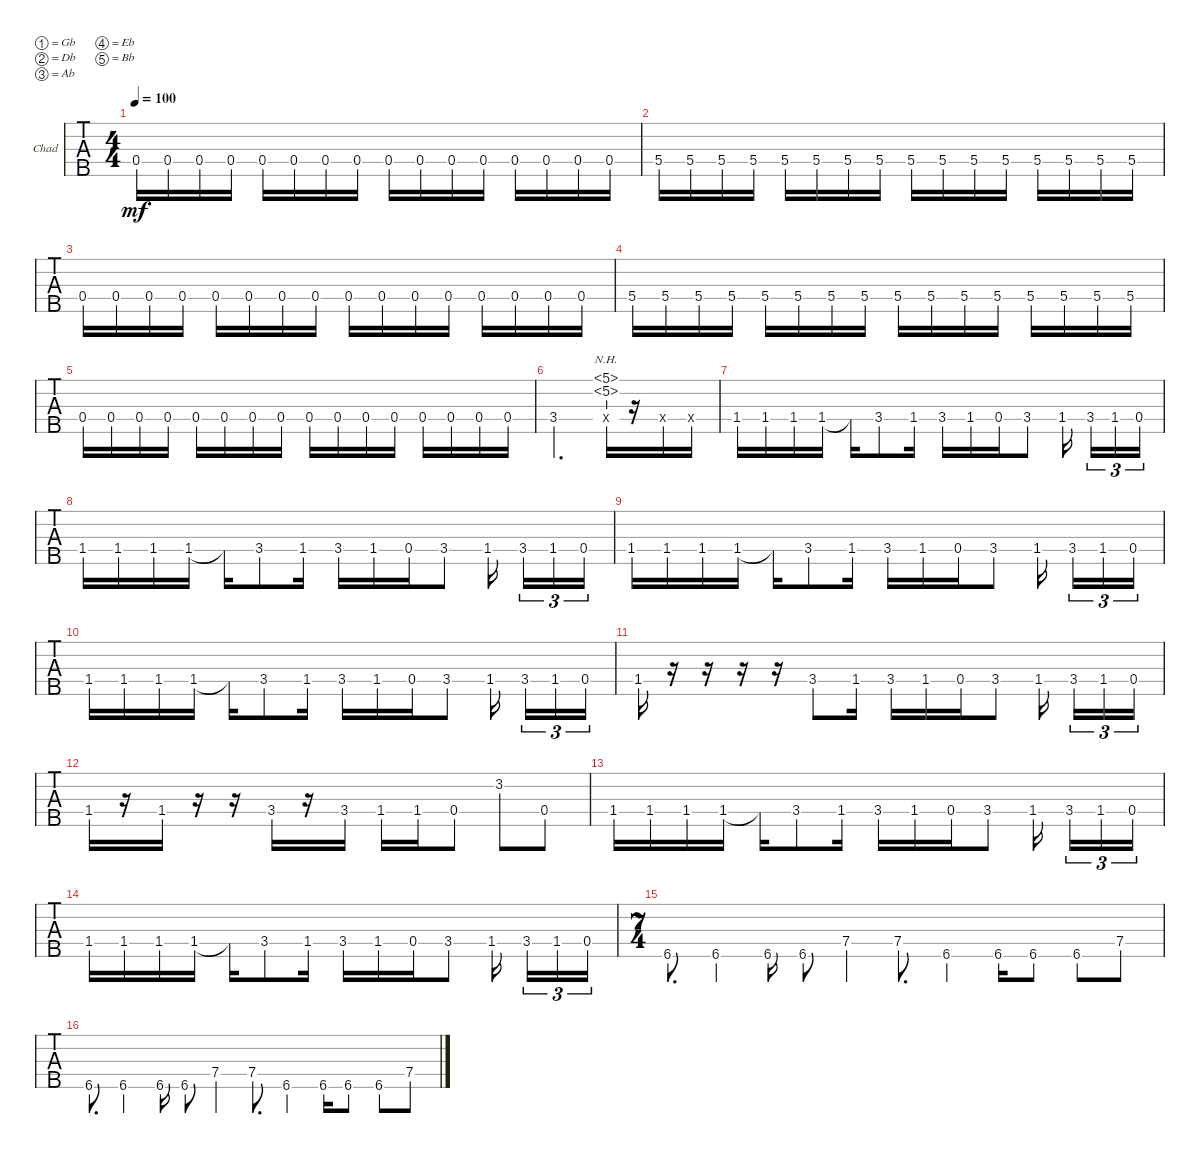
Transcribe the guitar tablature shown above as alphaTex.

\defaultSystemsLayout 4
\bracketExtendMode groupsimilarinstruments
\firstSystemTrackNameOrientation horizontal
\otherSystemsTrackNameOrientation horizontal
\track ("Chad" "Chad") {solo instrument electricbassfinger}
\staff {tabs}
\tuning (Gb2 Db2 Ab1 Eb1 Bb0)
\ts (4 4)
\tempo 100
\clef f4
\ks c
0.4.16{dy mf} 0.4.16 0.4.16 0.4.16 0.4.16 0.4.16 0.4.16 0.4.16 0.4.16 0.4.16 0.4.16 0.4.16 0.4.16 0.4.16 0.4.16 0.4.16 |
5.4.16 5.4.16 5.4.16 5.4.16 5.4.16 5.4.16 5.4.16 5.4.16 5.4.16 5.4.16 5.4.16 5.4.16 5.4.16 5.4.16 5.4.16 5.4.16 |
0.4.16 0.4.16 0.4.16 0.4.16 0.4.16 0.4.16 0.4.16 0.4.16 0.4.16 0.4.16 0.4.16 0.4.16 0.4.16 0.4.16 0.4.16 0.4.16 |
5.4.16 5.4.16 5.4.16 5.4.16 5.4.16 5.4.16 5.4.16 5.4.16 5.4.16 5.4.16 5.4.16 5.4.16 5.4.16 5.4.16 5.4.16 5.4.16 |
0.4.16 0.4.16 0.4.16 0.4.16 0.4.16 0.4.16 0.4.16 0.4.16 0.4.16 0.4.16 0.4.16 0.4.16 0.4.16 0.4.16 0.4.16 0.4.16 |
3.4.2{d} (0.4{x} 5.2{nh} 5.1{nh}).16 r.16 0.4{x}.16 0.4{x}.16 |
1.4.16 1.4.16 1.4.16 1.4.16 1.4{t}.16 3.4.8 1.4.16 3.4.16 1.4.16 0.4.16 3.4.8 1.4.16 3.4.16{tu (3 2)} 1.4.16{tu (3 2)} 0.4.16{tu (3 2)} |
1.4.16 1.4.16 1.4.16 1.4.16 1.4{t}.16 3.4.8 1.4.16 3.4.16 1.4.16 0.4.16 3.4.8 1.4.16 3.4.16{tu (3 2)} 1.4.16{tu (3 2)} 0.4.16{tu (3 2)} |
1.4.16 1.4.16 1.4.16 1.4.16 1.4{t}.16 3.4.8 1.4.16 3.4.16 1.4.16 0.4.16 3.4.8 1.4.16 3.4.16{tu (3 2)} 1.4.16{tu (3 2)} 0.4.16{tu (3 2)} |
1.4.16 1.4.16 1.4.16 1.4.16 1.4{t}.16 3.4.8 1.4.16 3.4.16 1.4.16 0.4.16 3.4.8 1.4.16 3.4.16{tu (3 2)} 1.4.16{tu (3 2)} 0.4.16{tu (3 2)} |
1.4.16 r.16 r.16 r.16 r.16 3.4.8 1.4.16 3.4.16 1.4.16 0.4.16 3.4.8 1.4.16 3.4.16{tu (3 2)} 1.4.16{tu (3 2)} 0.4.16{tu (3 2)} |
1.4.16 r.16 1.4.16 r.16 r.16 3.4.16 r.16 3.4.16 1.4.16 1.4.16 0.4.8 3.2.8 0.4.8 |
1.4.16 1.4.16 1.4.16 1.4.16 1.4{t}.16 3.4.8 1.4.16 3.4.16 1.4.16 0.4.16 3.4.8 1.4.16 3.4.16{tu (3 2)} 1.4.16{tu (3 2)} 0.4.16{tu (3 2)} |
1.4.16 1.4.16 1.4.16 1.4.16 1.4{t}.16 3.4.8 1.4.16 3.4.16 1.4.16 0.4.16 3.4.8 1.4.16 3.4.16{tu (3 2)} 1.4.16{tu (3 2)} 0.4.16{tu (3 2)} |
\ts (7 4)
\scale
0.333333 6.5.8{d} 6.5.4 6.5.16 6.5.8 7.4.4 7.4.8{d} 6.5.4 6.5.16 6.5.8 6.5.8 7.4.8 |
6.5.8{d} 6.5.4 6.5.16 6.5.8 7.4.4 7.4.8{d} 6.5.4 6.5.16 6.5.8 6.5.8 7.4.8
